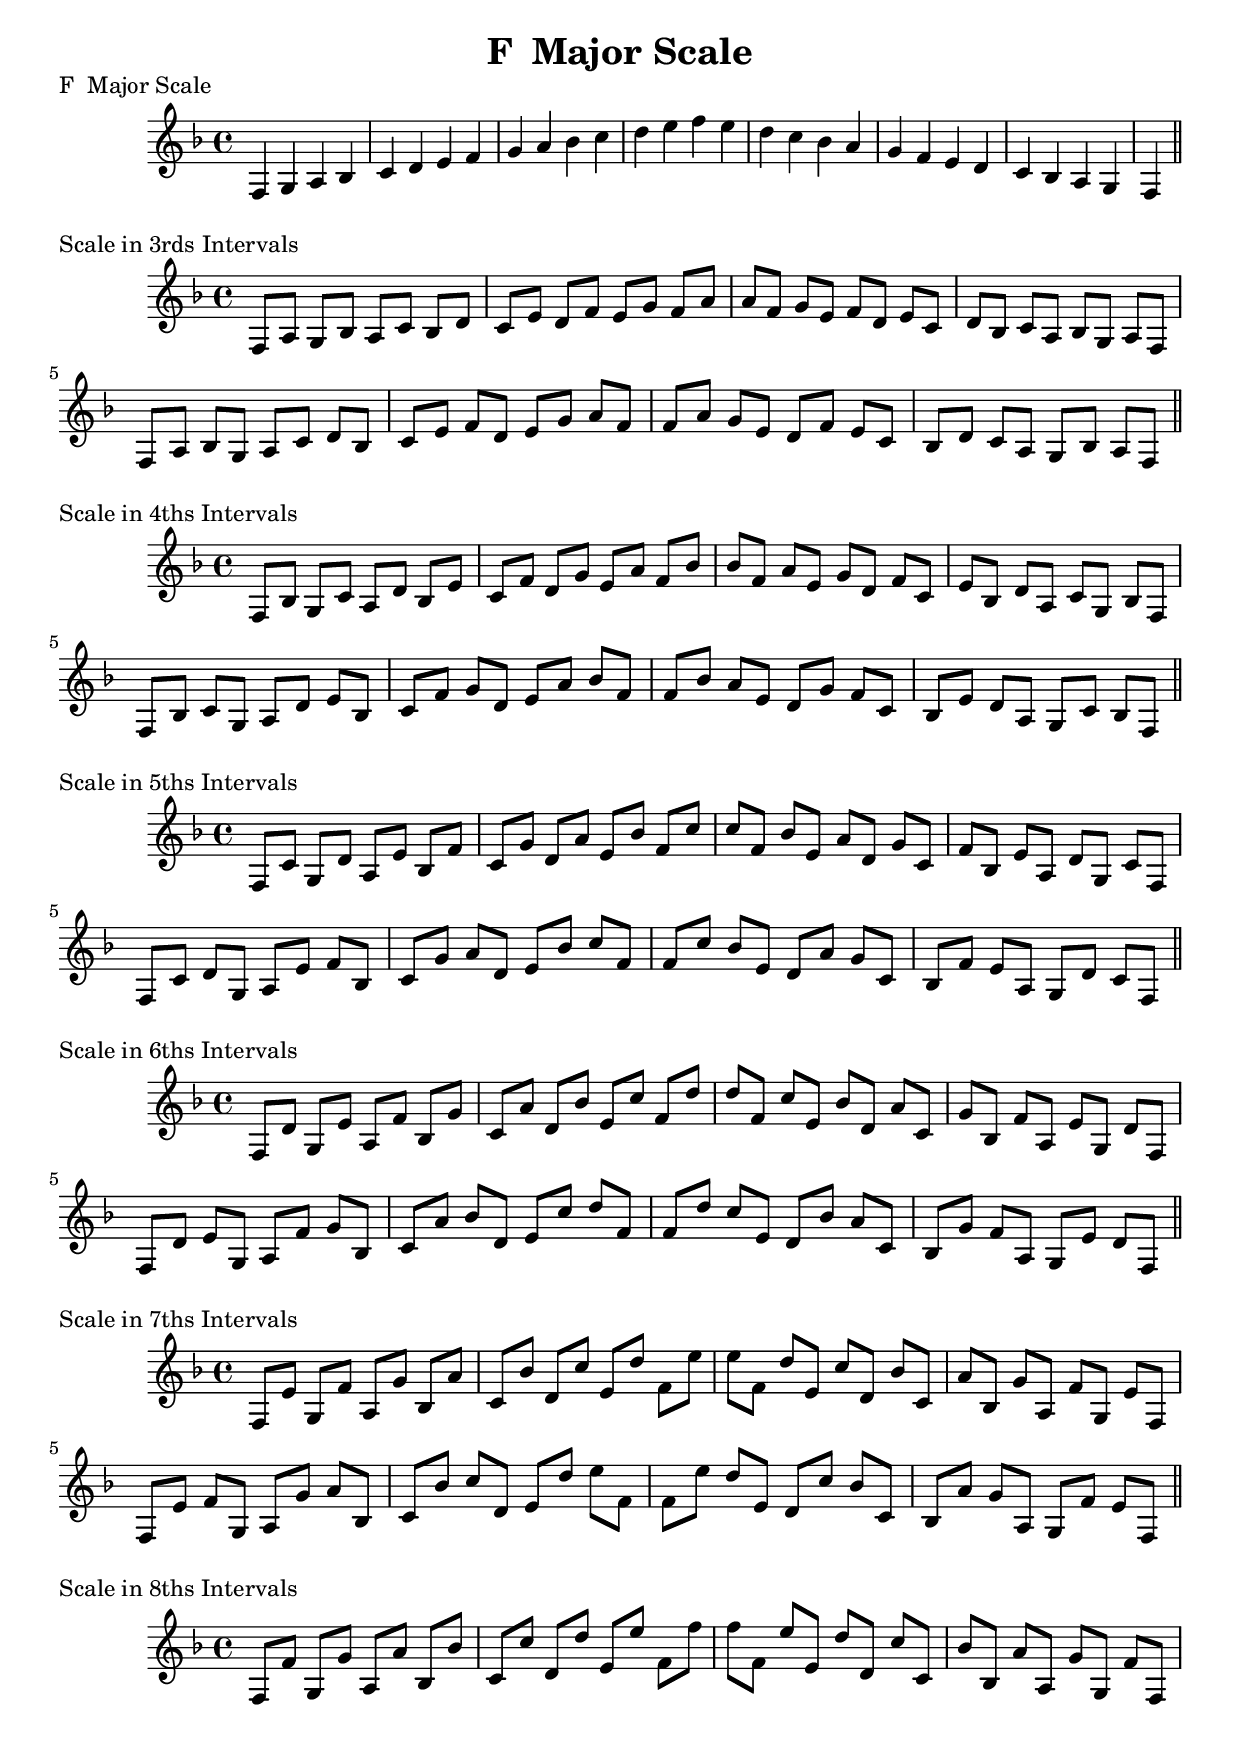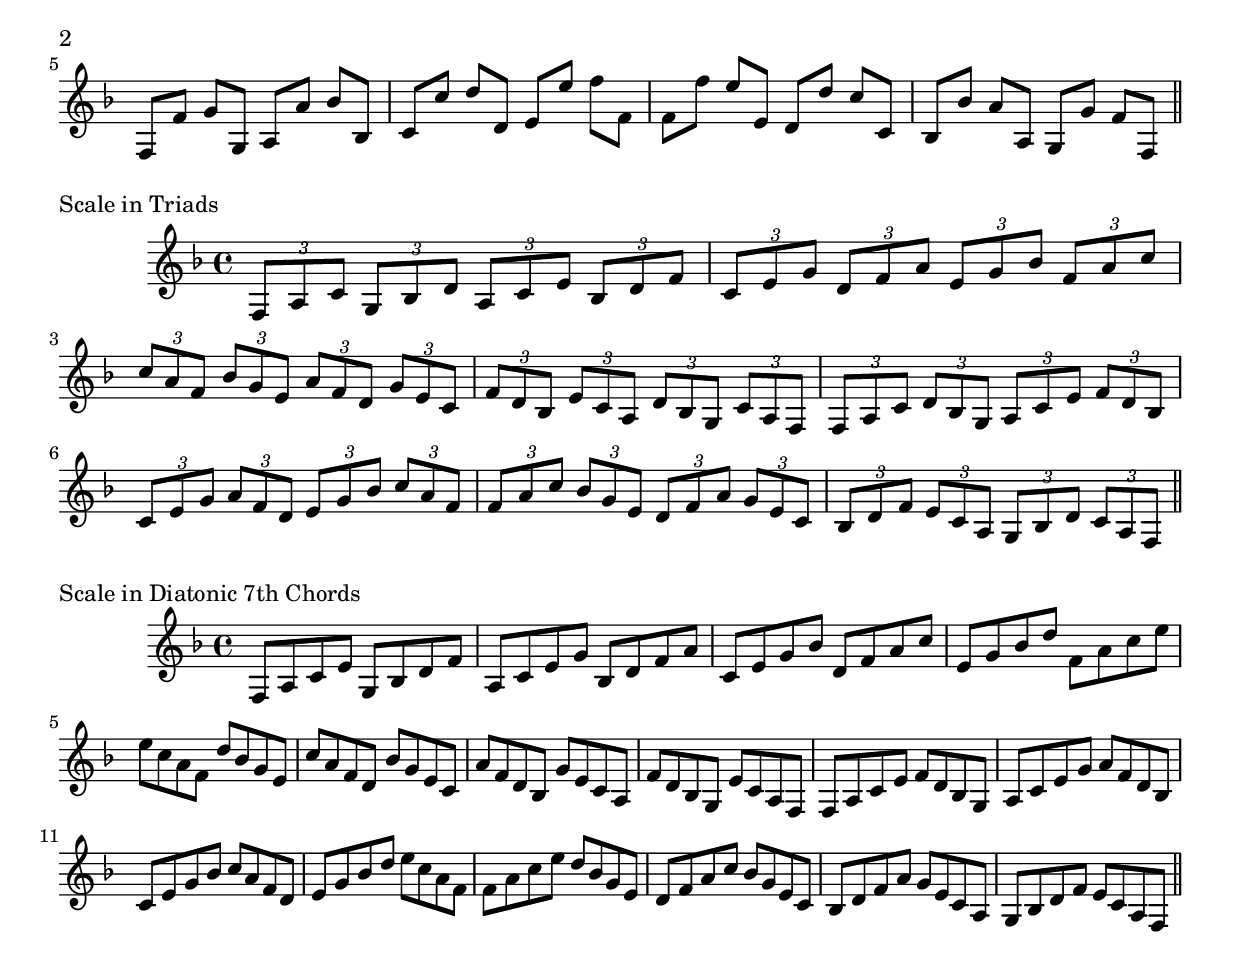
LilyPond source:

\version "2.18.2"

\include "scales.ly"

\header{
  title = \markup { "F" " Major Scale" }
}

\score {
  \transpose c f
  \new Staff \relative c {
    \key c \major
    \CMajorScale
    \bar "||"
  }
  \header{
    piece = \markup { "F" " Major Scale" }
  }
}

\score {
  \transpose c f
  \new Staff \relative c {
    \key c \major
    \set Timing.beamExceptions = #'()
    \set Timing.baseMoment = #'(ly:make-moment 1/4)
    \set Timing.beatStructure = #'(1 1 1 1)
    \CMajorScaleThirds
    \bar "||"
  }
  \header{
    piece = \markup { "Scale in 3rds Intervals" }
  }
}

\score {
  \transpose c f
  \new Staff \relative c {
    \key c \major
    \set Timing.beamExceptions = #'()
    \set Timing.baseMoment = #'(ly:make-moment 1/4)
    \set Timing.beatStructure = #'(1 1 1 1)
    \CMajorScaleFourths
    \bar "||"
  }
  \header{
    piece = \markup { "Scale in 4ths Intervals" }
  }
}

\score {
  \transpose c f
  \new Staff \relative c {
    \key c \major
    \set Timing.beamExceptions = #'()
    \set Timing.baseMoment = #'(ly:make-moment 1/4)
    \set Timing.beatStructure = #'(1 1 1 1)
    \CMajorScaleFifths
    \bar "||"
  }
  \header{
    piece = \markup { "Scale in 5ths Intervals" }
  }
}

\score {
  \transpose c f
  \new Staff \relative c {
    \key c \major
    \set Timing.beamExceptions = #'()
    \set Timing.baseMoment = #'(ly:make-moment 1/4)
    \set Timing.beatStructure = #'(1 1 1 1)
    \CMajorScaleSixths
    \bar "||"
  }
  \header{
    piece = \markup { "Scale in 6ths Intervals" }
  }
}

\score {
  \transpose c f
  \new Staff \relative c {
    \key c \major
    \set Timing.beamExceptions = #'()
    \set Timing.baseMoment = #'(ly:make-moment 1/4)
    \set Timing.beatStructure = #'(1 1 1 1)
    \CMajorScaleSevenths
    \bar "||"
  }
  \header{
    piece = \markup { "Scale in 7ths Intervals" }
  }
}

\score {
  \transpose c f
  \new Staff \relative c {
    \key c \major
    \set Timing.beamExceptions = #'()
    \set Timing.baseMoment = #'(ly:make-moment 1/4)
    \set Timing.beatStructure = #'(1 1 1 1)
    \CMajorScaleEights
    \bar "||"
  }
  \header{
    piece = \markup { "Scale in 8ths Intervals" }
  }
}

\score {
  \transpose c f
  \new Staff \relative c {
    \key c \major
    \CMajorScaleTriads
    \bar "||"
  }
  \header{
    piece = \markup { "Scale in Triads" }
  }
}

\score {
  \transpose c f
  \new Staff \relative c {
    \key c \major
    \CMajorScaleChords
    \bar "||"
  }
  \header{
    piece = \markup { "Scale in Diatonic 7th Chords" }
  }
}